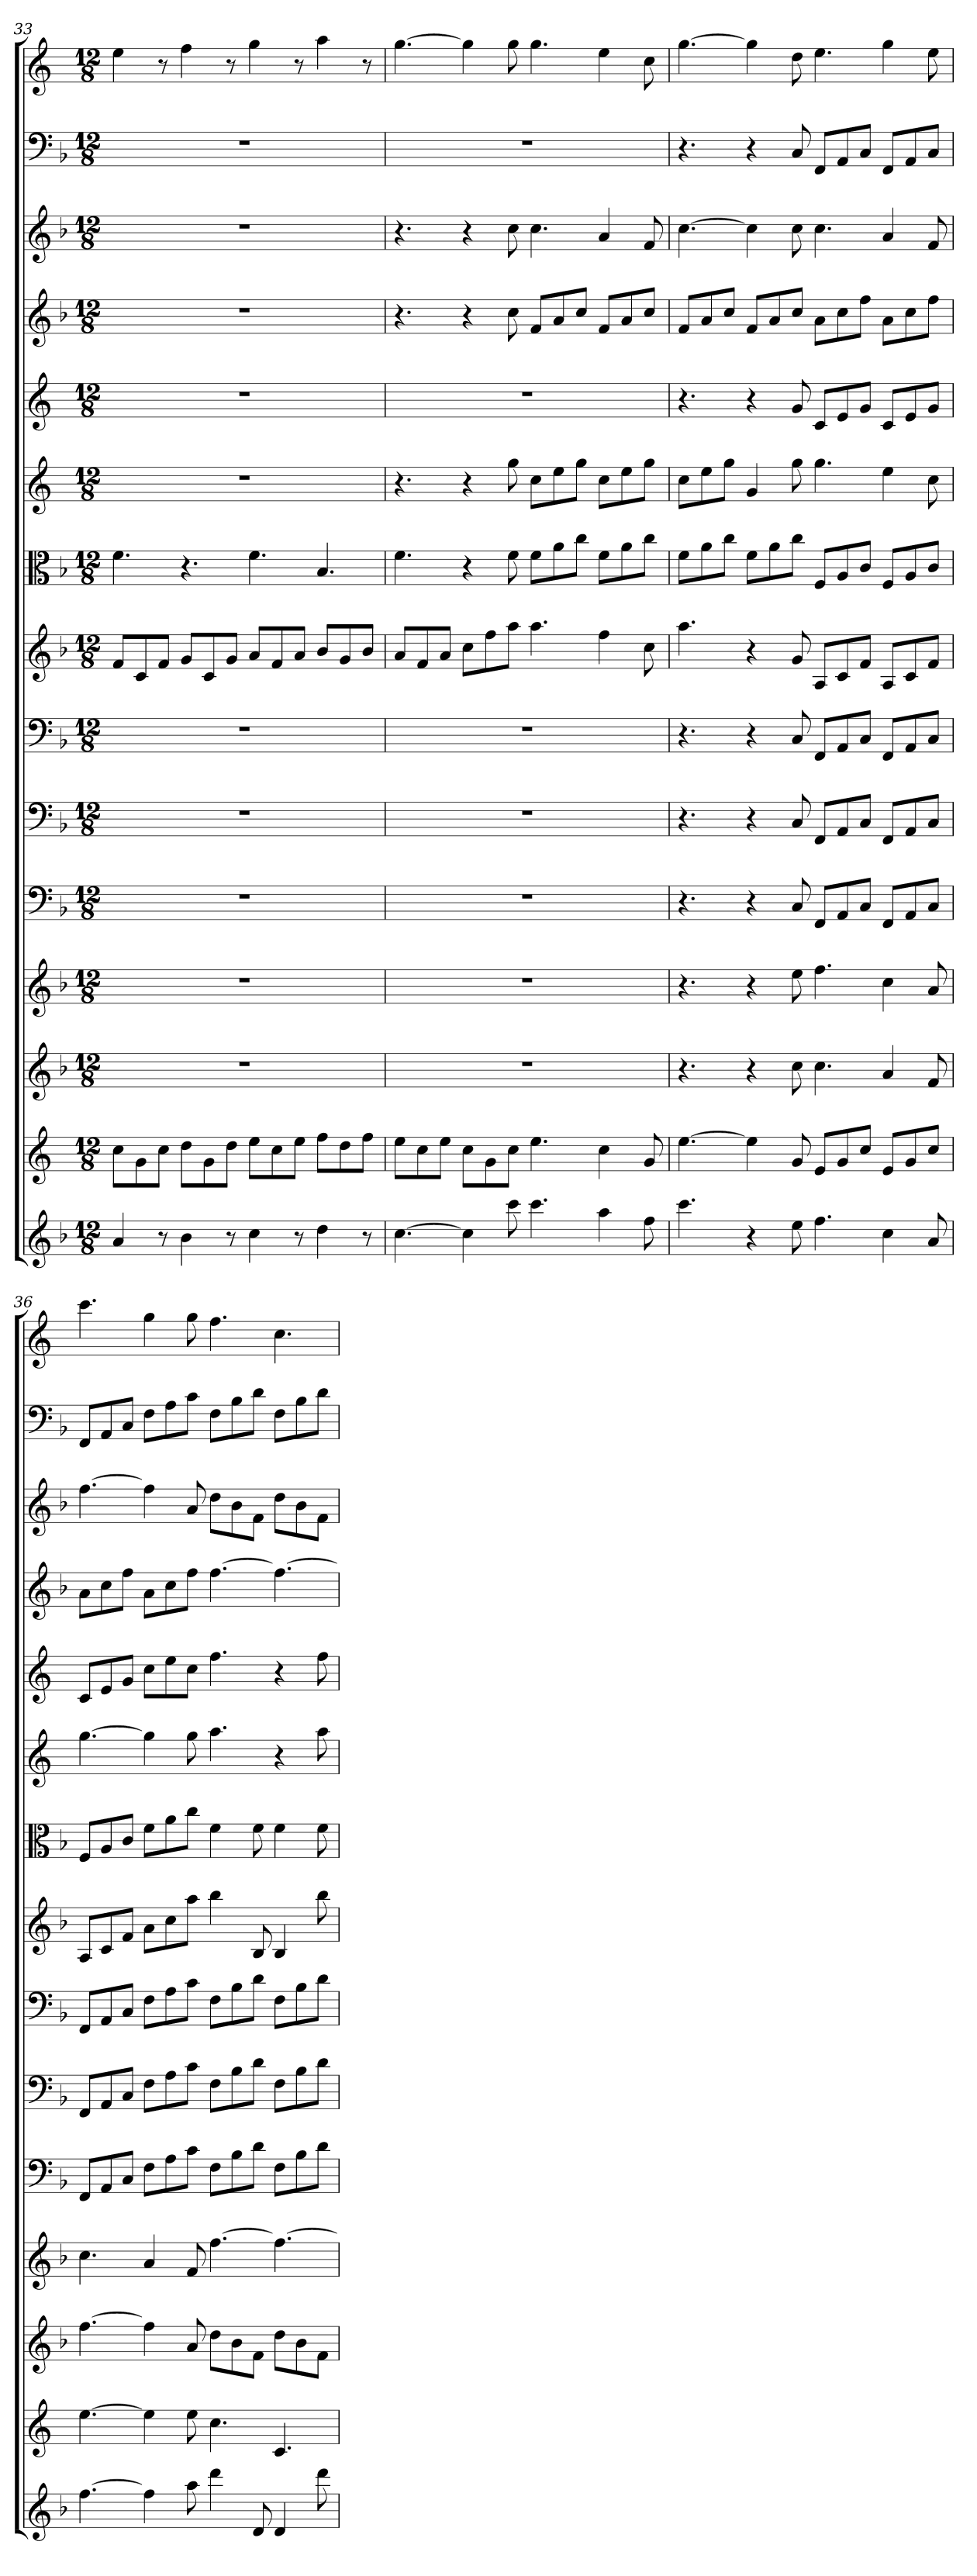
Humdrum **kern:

**kern	**kern	**kern	**kern	**kern	**kern	**kern	**kern	**kern	**kern	**kern	**kern	**kern	**kern	**kern
*part15	*part14	*part13	*part12	*part11	*part10	*part9	*part8	*part7	*part6	*part5	*part4	*part3	*part2	*part1
*staff15	*staff14	*staff13	*staff12	*staff11	*staff10	*staff9	*staff8	*staff7	*staff6	*staff5	*staff4	*staff3	*staff2	*staff1
*clefG2	*clefG2	*clefG2	*clefG2	*clefF4	*clefF4	*clefF4	*clefG2	*clefC3	*clefG2	*clefG2	*clefG2	*clefG2	*clefF4	*clefG2
*k[b-]	*k[]	*k[b-]	*k[b-]	*k[b-]	*k[b-]	*k[b-]	*k[b-]	*k[b-]	*k[]	*k[]	*k[b-]	*k[b-]	*k[b-]	*k[]
*M12/8	*M12/8	*M12/8	*M12/8	*M12/8	*M12/8	*M12/8	*M12/8	*M12/8	*M12/8	*M12/8	*M12/8	*M12/8	*M12/8	*M12/8
=33	=33	=33	=33	=33	=33	=33	=33	=33	=33	=33	=33	=33	=33	=33
4a/	8cc\L	1.r	1.r	1.r	1.r	1.r	8f/L	4.f\	1.r	1.r	1.r	1.r	1.r	4ee\
.	8g\	.	.	.	.	.	8c/	.	.	.	.	.	.	.
8r	8cc\J	.	.	.	.	.	8f/J	.	.	.	.	.	.	8r
4b-\	8dd\L	.	.	.	.	.	8g/L	4.r	.	.	.	.	.	4ff\
.	8g\	.	.	.	.	.	8c/	.	.	.	.	.	.	.
8r	8dd\J	.	.	.	.	.	8g/J	.	.	.	.	.	.	8r
4cc\	8ee\L	.	.	.	.	.	8a/L	4.f\	.	.	.	.	.	4gg\
.	8cc\	.	.	.	.	.	8f/	.	.	.	.	.	.	.
8r	8ee\J	.	.	.	.	.	8a/J	.	.	.	.	.	.	8r
4dd\	8ff\L	.	.	.	.	.	8b-/L	4.B-/	.	.	.	.	.	4aa\
.	8dd\	.	.	.	.	.	8g/	.	.	.	.	.	.	.
8r	8ff\J	.	.	.	.	.	8b-/J	.	.	.	.	.	.	8r
=34	=34	=34	=34	=34	=34	=34	=34	=34	=34	=34	=34	=34	=34	=34
[4.cc\	8ee\L	1.r	1.r	1.r	1.r	1.r	8a/L	4.f\	4.r	1.r	4.r	4.r	1.r	[4.gg\
.	8cc\	.	.	.	.	.	8f/	.	.	.	.	.	.	.
.	8ee\J	.	.	.	.	.	8a/J	.	.	.	.	.	.	.
4cc\]	8cc\L	.	.	.	.	.	8cc\L	4r	4r	.	4r	4r	.	4gg\]
.	8g\	.	.	.	.	.	8ff\	.	.	.	.	.	.	.
8ccc\	8cc\J	.	.	.	.	.	8aa\J	8f\	8gg\	.	8cc\	8cc\	.	8gg\
4.ccc\	4.ee\	.	.	.	.	.	4.aa\	8f\L	8cc\L	.	8f/L	4.cc\	.	4.gg\
.	.	.	.	.	.	.	.	8a\	8ee\	.	8a/	.	.	.
.	.	.	.	.	.	.	.	8cc\J	8gg\J	.	8cc/J	.	.	.
4aa\	4cc\	.	.	.	.	.	4ff\	8f\L	8cc\L	.	8f/L	4a/	.	4ee\
.	.	.	.	.	.	.	.	8a\	8ee\	.	8a/	.	.	.
8ff\	8g/	.	.	.	.	.	8cc\	8cc\J	8gg\J	.	8cc/J	8f/	.	8cc\
=35	=35	=35	=35	=35	=35	=35	=35	=35	=35	=35	=35	=35	=35	=35
4.ccc\	[4.ee\	4.r	4.r	4.r	4.r	4.r	4.aa\	8f\L	8cc\L	4.r	8f/L	[4.cc\	4.r	[4.gg\
.	.	.	.	.	.	.	.	8a\	8ee\	.	8a/	.	.	.
.	.	.	.	.	.	.	.	8cc\J	8gg\J	.	8cc/J	.	.	.
4r	4ee\]	4r	4r	4r	4r	4r	4r	8f\L	4g/	4r	8f/L	4cc\]	4r	4gg\]
.	.	.	.	.	.	.	.	8a\	.	.	8a/	.	.	.
8ee\	8g/	8cc\	8ee\	8C/	8C/	8C/	8g/	8cc\J	8gg\	8g/	8cc/J	8cc\	8C/	8dd\
4.ff\	8e/L	4.cc\	4.ff\	8FF/L	8FF/L	8FF/L	8A/L	8F/L	4.gg\	8c/L	8a\L	4.cc\	8FF/L	4.ee\
.	8g/	.	.	8AA/	8AA/	8AA/	8c/	8A/	.	8e/	8cc\	.	8AA/	.
.	8cc/J	.	.	8C/J	8C/J	8C/J	8f/J	8c/J	.	8g/J	8ff\J	.	8C/J	.
4cc\	8e/L	4a/	4cc\	8FF/L	8FF/L	8FF/L	8A/L	8F/L	4ee\	8c/L	8a\L	4a/	8FF/L	4gg\
.	8g/	.	.	8AA/	8AA/	8AA/	8c/	8A/	.	8e/	8cc\	.	8AA/	.
8a/	8cc/J	8f/	8a/	8C/J	8C/J	8C/J	8f/J	8c/J	8cc\	8g/J	8ff\J	8f/	8C/J	8ee\
=36	=36	=36	=36	=36	=36	=36	=36	=36	=36	=36	=36	=36	=36	=36
[4.ff\	[4.ee\	[4.ff\	4.cc\	8FF/L	8FF/L	8FF/L	8A/L	8F/L	[4.gg\	8c/L	8a\L	[4.ff\	8FF/L	4.ccc\
.	.	.	.	8AA/	8AA/	8AA/	8c/	8A/	.	8e/	8cc\	.	8AA/	.
.	.	.	.	8C/J	8C/J	8C/J	8f/J	8c/J	.	8g/J	8ff\J	.	8C/J	.
4ff\]	4ee\]	4ff\]	4a/	8F\L	8F\L	8F\L	8a\L	8f\L	4gg\]	8cc\L	8a\L	4ff\]	8F\L	4gg\
.	.	.	.	8A\	8A\	8A\	8cc\	8a\	.	8ee\	8cc\	.	8A\	.
8aa\	8ee\	8a/	8f/	8c\J	8c\J	8c\J	8aa\J	8cc\J	8gg\	8cc\J	8ff\J	8a/	8c\J	8gg\
4ddd\	4.cc\	8dd\L	[4.ff\	8F\L	8F\L	8F\L	4bb-\	4f\	4.aa\	4.ff\	[4.ff\	8dd\L	8F\L	4.ff\
.	.	8b-\	.	8B-\	8B-\	8B-\	.	.	.	.	.	8b-\	8B-\	.
8d/	.	8f\J	.	8d\J	8d\J	8d\J	8B-/	8f\	.	.	.	8f\J	8d\J	.
4d/	4.c/	8dd\L	4.ff\_	8F\L	8F\L	8F\L	4B-/	4f\	4r	4r	4.ff\_	8dd\L	8F\L	4.cc\
.	.	8b-\	.	8B-\	8B-\	8B-\	.	.	.	.	.	8b-\	8B-\	.
8ddd\	.	8f\J	.	8d\J	8d\J	8d\J	8bb-\	8f\	8aa\	8ff\	.	8f\J	8d\J	.
=	=	=	=	=	=	=	=	=	=	=	=	=	=	=
*-	*-	*-	*-	*-	*-	*-	*-	*-	*-	*-	*-	*-	*-	*-
